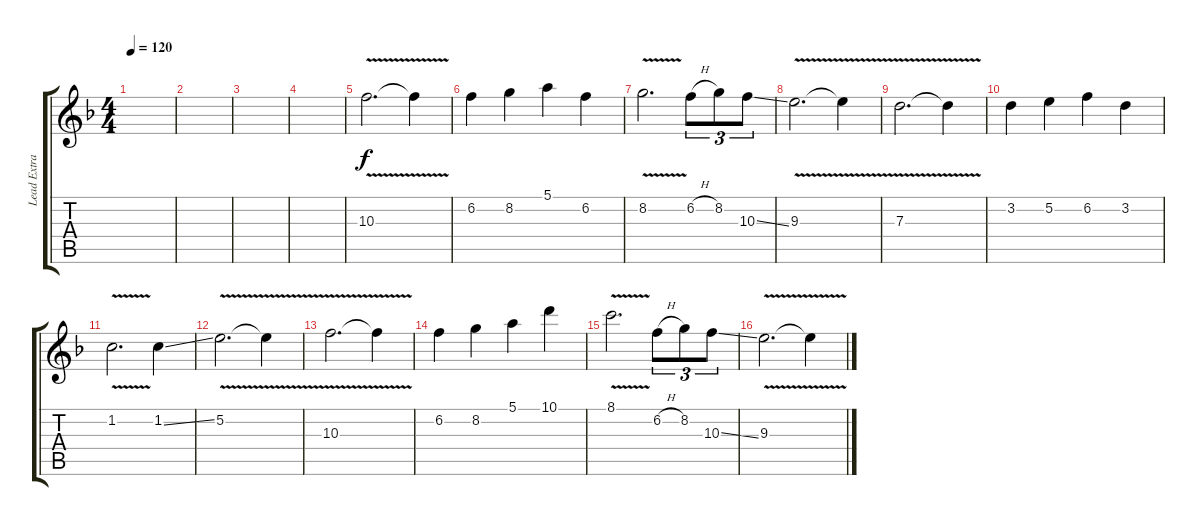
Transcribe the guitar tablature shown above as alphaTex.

\track ("Lead Extra" "Lead Extra") {instrument distortionguitar}
\staff {score tabs}
\tuning (E4 B3 G3 D3 A2 D2) {hide}
\ts (4 4)
\tempo 120
\clef g2
\ks f
|
|
|
|
10.3{v}.2{d} 10.3{t}.4 |
6.2.4 8.2.4 5.1.4 6.2.4 |
8.2{v}.2{d} 6.2{h}.8{tu (3 2)} 8.2.8{tu (3 2)} 10.3{ss}.8{tu (3 2)} |
9.3{v}.2{d} 9.3{t}.4 |
7.3{v}.2{d} 7.3{t}.4 |
3.2.4 5.2.4 6.2.4 3.2.4 |
1.2{v}.2{d} 1.2{ss}.4 |
5.2{v}.2{d} 5.2{t}.4 |
10.3{v}.2{d} 10.3{t}.4 |
6.2.4 8.2.4 5.1.4 10.1.4 |
8.1{v}.2{d} 6.2{h}.8{tu (3 2)} 8.2.8{tu (3 2)} 10.3{ss}.8{tu (3 2)} |
9.3{v}.2{d} 9.3{t}.4
